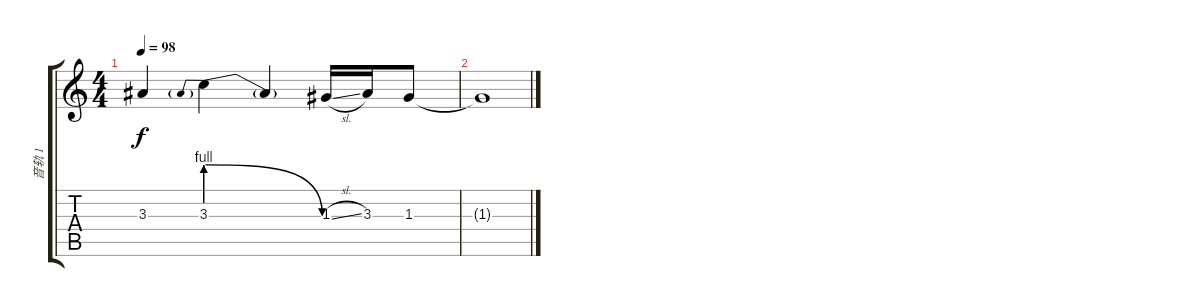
\track ("音轨 1" "音轨 1") {instrument overdrivenguitar}
\staff {score tabs}
\tuning (E4 B3 G3 D3 A2 E2) {hide}
\ts (4 4)
\tempo 98
\clef g2
\ks c
3.3{t}.4{dy f} 3.3{be (prebendrelease 0 4 60 0)}.4 3.3{t}.4 1.3{sl}.16 3.3.16 1.3.8 |
1.3{t}.1{volume 2}
